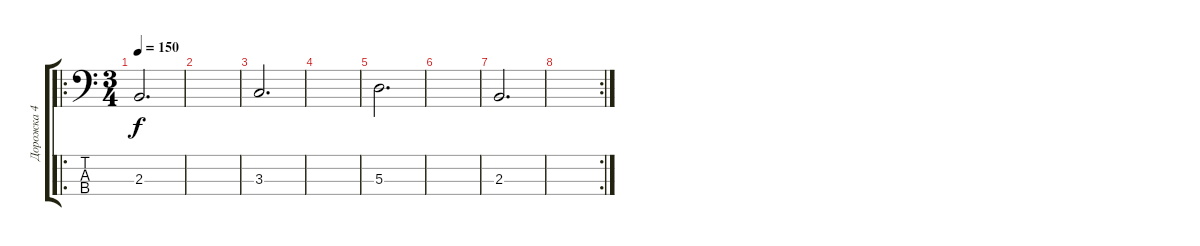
\track ("Дорожка 4" "Дорожка 4") {instrument acousticbass}
\staff {score tabs}
\tuning (G2 D2 A1 E1) {hide}
\ro
\ts (3 4)
\tempo 150
\clef f4
\ks c
2.3.2{d dy f} |
|
3.3.2{d} |
|
5.3.2{d} |
|
2.3.2{d} |
\rc 2
